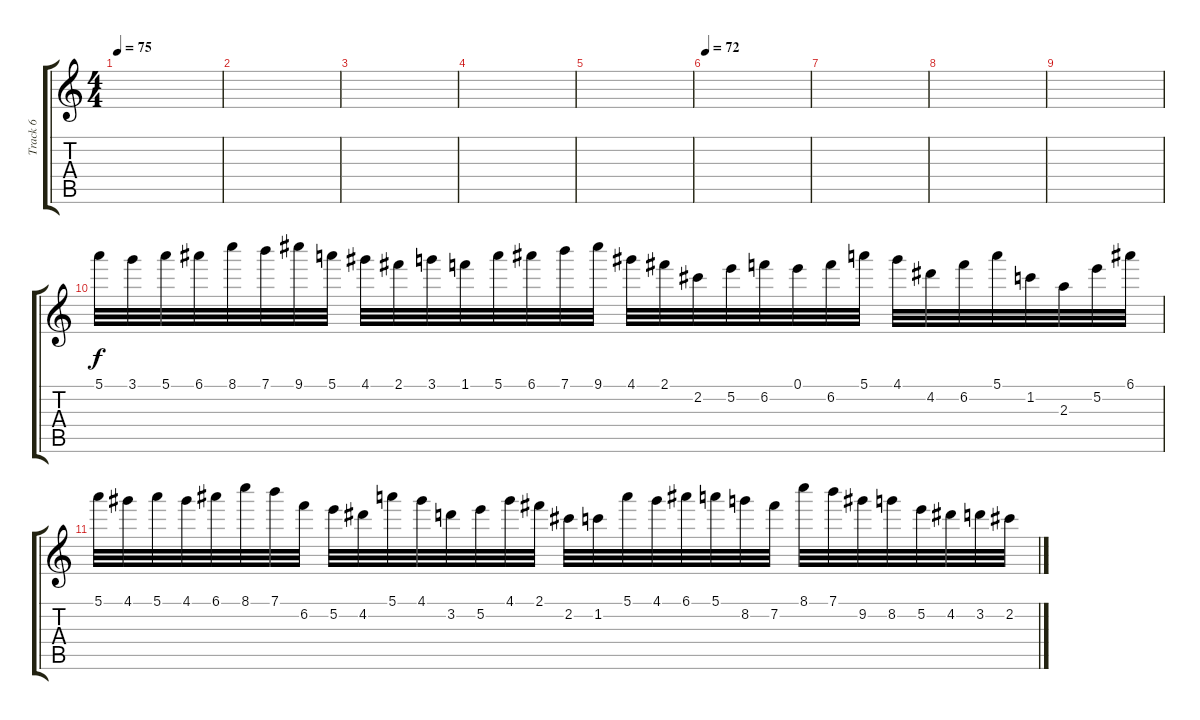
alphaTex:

\track ("Track 6" "Track 6") {instrument xylophone}
\staff {score tabs}
\tuning (E6 B5 G5 D5 A4 E4) {hide}
\ts (4 4)
\tempo 75
\clef g2
\ks c
|
|
|
|
|
\tempo 72
|
|
|
|
5.1.32 3.1.32 5.1.32 6.1.32 8.1.32 7.1.32 9.1.32 5.1.32 4.1.32 2.1.32 3.1.32 1.1.32 5.1.32 6.1.32 7.1.32 9.1.32 4.1.32 2.1.32 2.2.32 5.2.32 6.2.32 0.1.32 6.2.32 5.1.32 4.1.32 4.2.32 6.2.32 5.1.32 1.2.32 2.3.32 5.2.32 6.1.32 |
5.1.32 4.1.32 5.1.32 4.1.32 6.1.32 8.1.32 7.1.32 6.2.32 5.2.32 4.2.32 5.1.32 4.1.32 3.2.32 5.2.32 4.1.32 2.1.32 2.2.32 1.2.32 5.1.32 4.1.32 6.1.32 5.1.32 8.2.32 7.2.32 8.1.32 7.1.32 9.2.32 8.2.32 5.2.32 4.2.32 3.2.32 2.2.32
